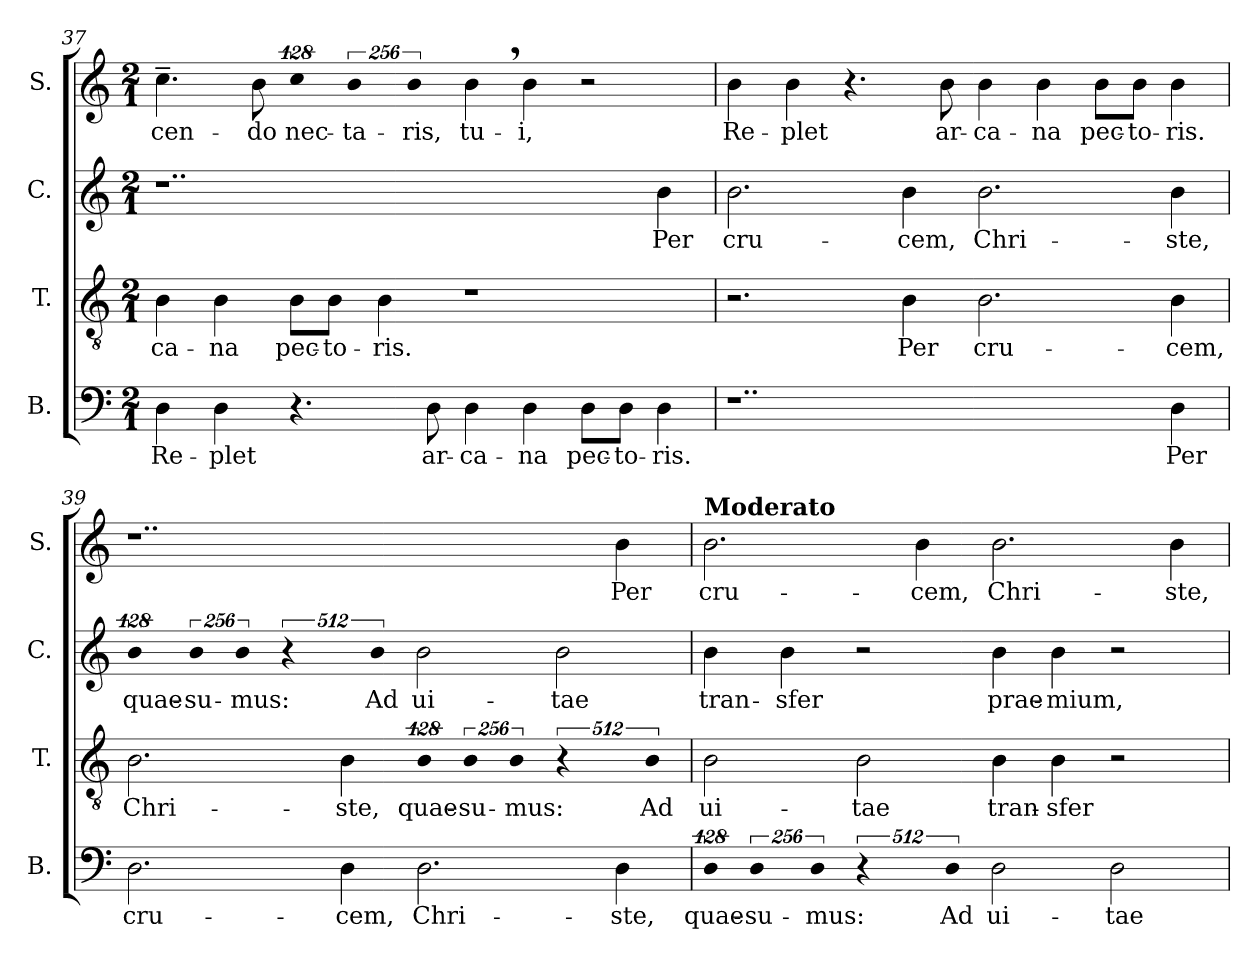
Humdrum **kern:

**kern	**text	**kern	**text	**kern	**text	**kern	**text
*part4	*part4	*part3	*part3	*part2	*part2	*part1	*part1
*staff4	*staff4	*staff3	*staff3	*staff2	*staff2	*staff1	*staff1
*I"B.	*	*I"T.	*	*I"C.	*	*I"S.	*
*I'B.	*	*I'T.	*	*I'C.	*	*I'S.	*
!!LO:PB:g=z
*clefF4	*	*clefGv2	*	*clefG2	*	*clefG2	*
*	*	*ITrd7c12	*	*	*	*	*
*k[]	*	*k[]	*	*k[]	*	*k[]	*
*C:	*	*C:	*	*C:	*	*C:	*
*M2/1	*	*M2/1	*	*M2/1	*	*M2/1	*
=37	=37	=37	=37	=37	=37	=37	=37
!	!LO:LY:b:color=#000000	!	!	!	!	!	!
!	!	!	!LO:LY:b:color=#000000	!	!	!	!
!	!	!	!	!	!	!	!LO:LY:b:color=#000000
4Di\	Re-	4BBi\	-ca-	1..r	.	4.cc~i\	-cen-
!	!LO:LY:b:color=#000000	!	!	!	!	!	!
!	!	!	!LO:LY:b:color=#000000	!	!	!	!
4Di\	-plet	4BBi\	-na	.	.	.	.
!	!	!	!	!	!	!	!LO:LY:b:color=#000000
.	.	.	.	.	.	8bi\	-do
!	!	!	!LO:LY:b:color=#000000	!	!	!LO:N:vis=4	!
!	!	!	!	!	!	!	!LO:LY:b:color=#000000
4.r	.	8BBi\L	pec-	.	.	512%85cci\	nec-
!	!	!	!LO:LY:b:color=#000000	!	!	!	!
.	.	8BBi\J	-to-	.	.	.	.
!	!	!	!	!	!	!LO:N:vis=4	!
!	!	!	!	!	!	!	!LO:LY:b:color=#000000
.	.	.	.	.	.	1024%171bi\	-ta-
!	!	!	!LO:LY:b:color=#000000	!	!	!	!
.	.	4BBi\	-ris.	.	.	.	.
!	!	!	!	!	!	!LO:N:vis=4	!
!	!	!	!	!	!	!	!LO:LY:b:color=#000000
.	.	.	.	.	.	1024%171bi\	-ris,
!	!LO:LY:b:color=#000000	!	!	!	!	!	!
8Di\	ar-	.	.	.	.	.	.
!	!LO:LY:b:color=#000000	!	!	!	!	!	!
!	!	!	!	!	!	!	!LO:LY:b:color=#000000
4Di\	-ca-	1r	.	.	.	4b,i\	tu-
!	!LO:LY:b:color=#000000	!	!	!	!	!	!
!	!	!	!	!	!	!	!LO:LY:b:color=#000000
4Di\	-na	.	.	.	.	4bi\	-i,
!	!LO:LY:b:color=#000000	!	!	!	!	!	!
8Di\L	pec-	.	.	.	.	2r	.
!	!LO:LY:b:color=#000000	!	!	!	!	!	!
8Di\J	-to-	.	.	.	.	.	.
!	!LO:LY:b:color=#000000	!	!	!	!	!	!
!	!	!	!	!	!LO:LY:b:color=#000000	!	!
4Di\	-ris.	.	.	4bi\	Per	.	.
=38	=38	=38	=38	=38	=38	=38	=38
!	!	!	!	!	!LO:LY:b:color=#000000	!	!
!	!	!	!	!	!	!	!LO:LY:b:color=#000000
1..r	.	2.r	.	2.bi\	cru-	4bi\	Re-
!	!	!	!	!	!	!	!LO:LY:b:color=#000000
.	.	.	.	.	.	4bi\	-plet
.	.	.	.	.	.	4.r	.
!	!	!	!LO:LY:b:color=#000000	!	!	!	!
!	!	!	!	!	!LO:LY:b:color=#000000	!	!
.	.	4BBi\	Per	4bi\	-cem,	.	.
!	!	!	!	!	!	!	!LO:LY:b:color=#000000
.	.	.	.	.	.	8bi\	ar-
!	!	!	!LO:LY:b:color=#000000	!	!	!	!
!	!	!	!	!	!LO:LY:b:color=#000000	!	!
!	!	!	!	!	!	!	!LO:LY:b:color=#000000
.	.	2.BBi\	cru-	2.bi\	Chri-	4bi\	-ca-
!	!	!	!	!	!	!	!LO:LY:b:color=#000000
.	.	.	.	.	.	4bi\	-na
!	!	!	!	!	!	!	!LO:LY:b:color=#000000
.	.	.	.	.	.	8bi\L	pec-
!	!	!	!	!	!	!	!LO:LY:b:color=#000000
.	.	.	.	.	.	8bi\J	-to-
!	!LO:LY:b:color=#000000	!	!	!	!	!	!
!	!	!	!LO:LY:b:color=#000000	!	!	!	!
!	!	!	!	!	!LO:LY:b:color=#000000	!	!
!	!	!	!	!	!	!	!LO:LY:b:color=#000000
4Di\	Per	4BBi\	-cem,	4bi\	-ste,	4bi\	-ris.
!!LO:LB:g=z
=39	=39	=39	=39	=39	=39	=39	=39
!	!LO:LY:b:color=#000000	!	!	!	!	!	!
!	!	!	!LO:LY:b:color=#000000	!LO:N:vis=4	!	!	!
!	!	!	!	!	!LO:LY:b:color=#000000	!	!
2.Di\	cru-	2.BBi\	Chri-	512%85bi\	quae-	1..r	.
!	!	!	!	!LO:N:vis=4	!	!	!
!	!	!	!	!	!LO:LY:b:color=#000000	!	!
.	.	.	.	1024%171bi\	-su-	.	.
!	!	!	!	!LO:N:vis=4	!	!	!
!	!	!	!	!	!LO:LY:b:color=#000000	!	!
.	.	.	.	1024%171bi\	-mus:	.	.
!	!	!	!	!LO:N:vis=2	!	!	!
.	.	.	.	1024%341r	.	.	.
!	!LO:LY:b:color=#000000	!	!	!	!	!	!
!	!	!	!LO:LY:b:color=#000000	!	!	!	!
4Di\	-cem,	4BBi\	-ste,	.	.	.	.
!	!	!	!	!LO:N:vis=4	!	!	!
!	!	!	!	!	!LO:LY:b:color=#000000	!	!
.	.	.	.	1024%171bi\	Ad	.	.
!	!LO:LY:b:color=#000000	!LO:N:vis=4	!	!	!	!	!
!	!	!	!LO:LY:b:color=#000000	!	!	!	!
!	!	!	!	!	!LO:LY:b:color=#000000	!	!
2.Di\	Chri-	512%85BBi\	quae-	2bi\	ui-	.	.
!	!	!LO:N:vis=4	!	!	!	!	!
!	!	!	!LO:LY:b:color=#000000	!	!	!	!
.	.	1024%171BBi\	-su-	.	.	.	.
!	!	!LO:N:vis=4	!	!	!	!	!
!	!	!	!LO:LY:b:color=#000000	!	!	!	!
.	.	1024%171BBi\	-mus:	.	.	.	.
!	!	!LO:N:vis=2	!	!	!	!	!
!	!	!	!	!	!LO:LY:b:color=#000000	!	!
.	.	1024%341r	.	2bi\	-tae	.	.
!	!LO:LY:b:color=#000000	!	!	!	!	!	!
!	!	!	!	!	!	!	!LO:LY:b:color=#000000
4Di\	-ste,	.	.	.	.	4bi\	Per
!	!	!LO:N:vis=4	!	!	!	!	!
!	!	!	!LO:LY:b:color=#000000	!	!	!	!
.	.	1024%171BBi\	Ad	.	.	.	.
=40	=40	=40	=40	=40	=40	=40	=40
!LO:N:vis=4	!	!	!	!	!	!	!
!	!LO:LY:b:color=#000000	!	!	!	!	!	!
!	!	!	!LO:LY:b:color=#000000	!	!	!	!
!	!	!	!	!	!LO:LY:b:color=#000000	!	!
*	*	*	*	*	*	*MM100	*
!	!	!	!	!	!	!LO:TX:a:B:t=Moderato	!
!	!	!	!	!	!	!	!LO:LY:b:color=#000000
512%85Di\	quae-	2BBi\	ui-	4bi\	tran-	2.bi\	cru-
!LO:N:vis=4	!	!	!	!	!	!	!
!	!LO:LY:b:color=#000000	!	!	!	!	!	!
1024%171Di\	-su-	.	.	.	.	.	.
!	!	!	!	!	!LO:LY:b:color=#000000	!	!
.	.	.	.	4bi\	-sfer	.	.
!LO:N:vis=4	!	!	!	!	!	!	!
!	!LO:LY:b:color=#000000	!	!	!	!	!	!
1024%171Di\	-mus:	.	.	.	.	.	.
!LO:N:vis=2	!	!	!	!	!	!	!
!	!	!	!LO:LY:b:color=#000000	!	!	!	!
1024%341r	.	2BBi\	-tae	2r	.	.	.
!	!	!	!	!	!	!	!LO:LY:b:color=#000000
.	.	.	.	.	.	4bi\	-cem,
!LO:N:vis=4	!	!	!	!	!	!	!
!	!LO:LY:b:color=#000000	!	!	!	!	!	!
1024%171Di\	Ad	.	.	.	.	.	.
!	!LO:LY:b:color=#000000	!	!	!	!	!	!
!	!	!	!LO:LY:b:color=#000000	!	!	!	!
!	!	!	!	!	!LO:LY:b:color=#000000	!	!
!	!	!	!	!	!	!	!LO:LY:b:color=#000000
2Di\	ui-	4BBi\	tran-	4bi\	prae-	2.bi\	Chri-
!	!	!	!LO:LY:b:color=#000000	!	!	!	!
!	!	!	!	!	!LO:LY:b:color=#000000	!	!
.	.	4BBi\	-sfer	4bi\	-mium,	.	.
!	!LO:LY:b:color=#000000	!	!	!	!	!	!
2Di\	-tae	2r	.	2r	.	.	.
!	!	!	!	!	!	!	!LO:LY:b:color=#000000
.	.	.	.	.	.	4bi\	-ste,
=	=	=	=	=	=	=	=
*-	*-	*-	*-	*-	*-	*-	*-
